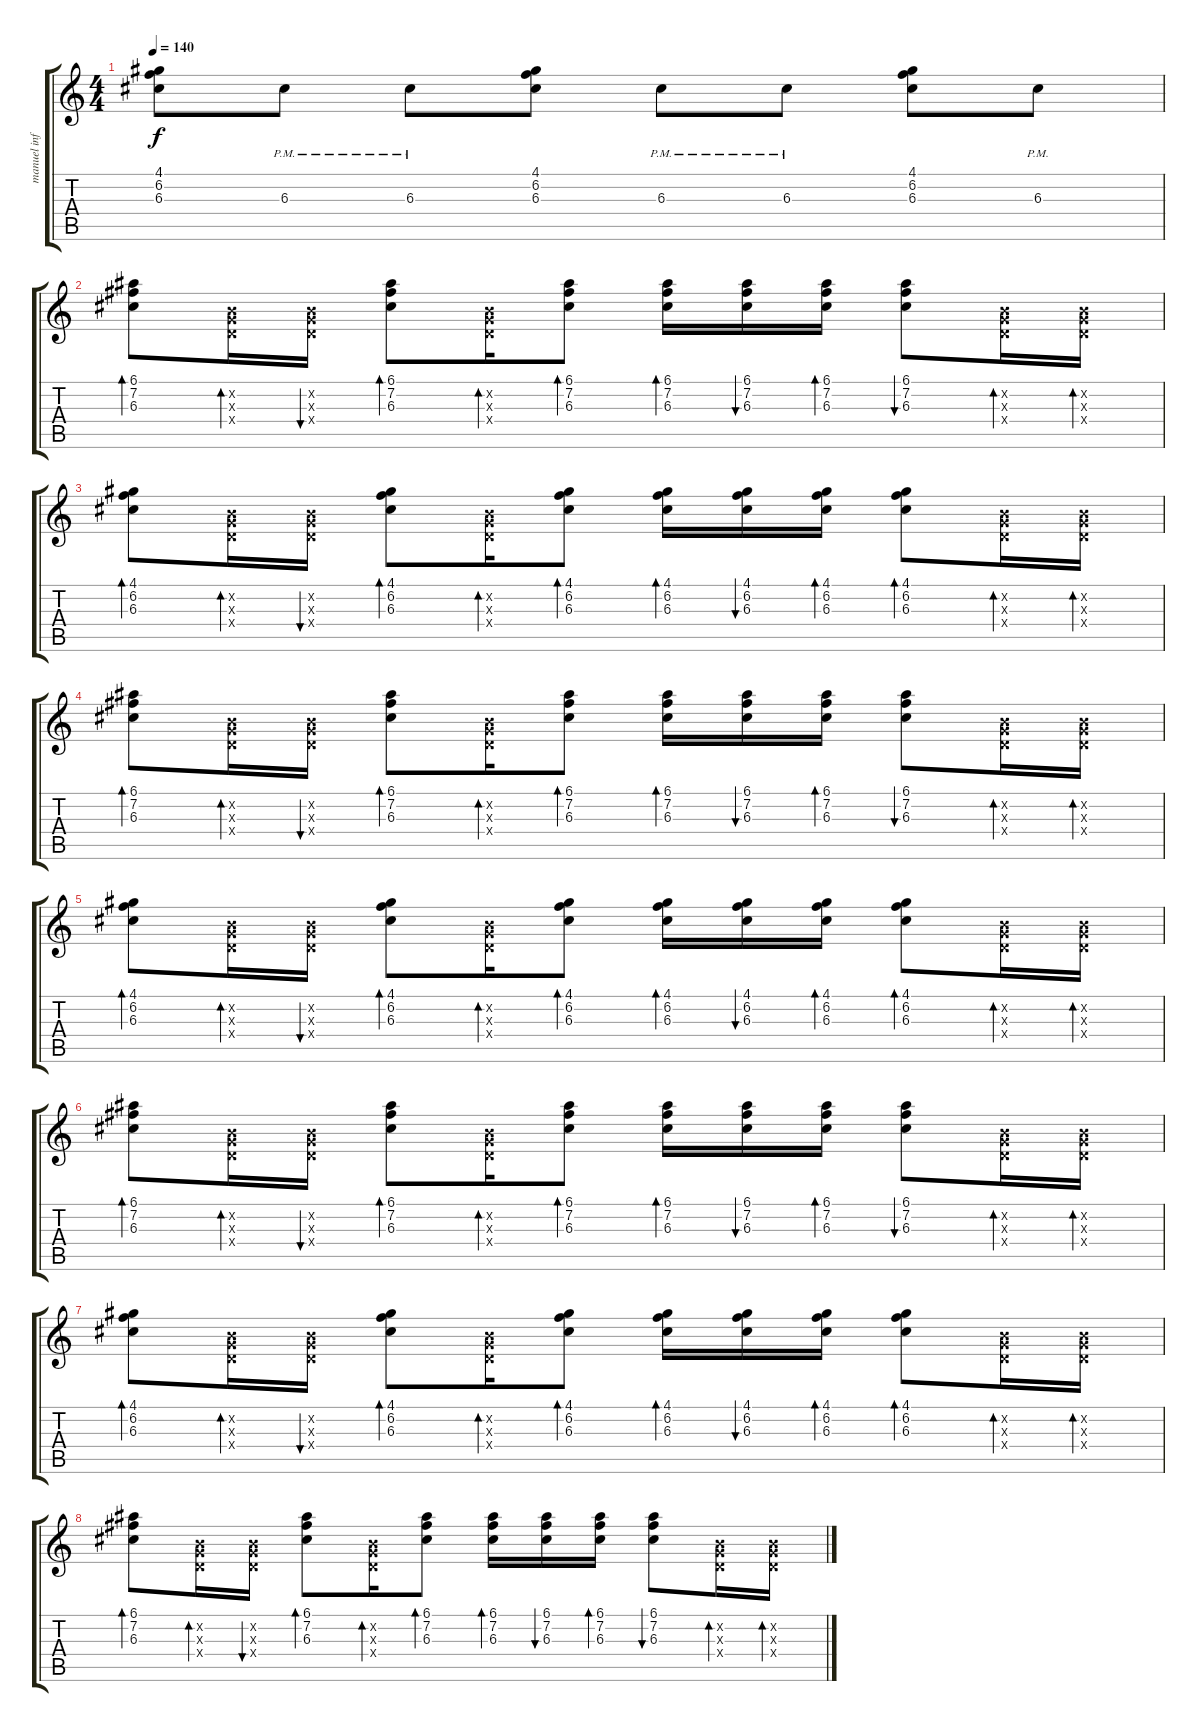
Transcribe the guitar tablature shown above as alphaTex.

\track ("manuel infante" "manuel inf") {instrument overdrivenguitar}
\staff {score tabs}
\tuning (E4 B3 G3 D3 A2 E2) {hide}
\ts (4 4)
\tempo 140
\clef g2
\ks c
(4.1 6.2 6.3).8{dy f} 6.3{pm}.8 6.3{pm}.8 (4.1 6.2 6.3).8 6.3{pm}.8 6.3{pm}.8 (4.1 6.2 6.3).8 6.3{pm}.8 |
(6.1 7.2 6.3).8{bd 60} (0.2{x} 0.3{x} 0.4{x}).16{bd 60} (0.2{x} 0.3{x} 0.4{x}).16{bu 60} (6.1 7.2 6.3).8{bd 60} (0.2{x} 0.3{x} 0.4{x}).16{bd 60} (6.1 7.2 6.3).8{bd 60} (6.1 7.2 6.3).16{bd 60} (6.1 7.2 6.3).16{bu 60} (6.1 7.2 6.3).16{bd 60} (6.1 7.2 6.3).8{bu 60} (0.2{x} 0.3{x} 0.4{x}).16{bd 60} (0.2{x} 0.3{x} 0.4{x}).16{bd 60} |
(4.1 6.2 6.3).8{bd 60} (0.2{x} 0.3{x} 0.4{x}).16{bd 60} (0.2{x} 0.3{x} 0.4{x}).16{bu 60} (4.1 6.2 6.3).8{bd 60} (0.2{x} 0.3{x} 0.4{x}).16{bd 60} (4.1 6.2 6.3).8{bd 60} (4.1 6.2 6.3).16{bd 60} (4.1 6.2 6.3).16{bu 60} (4.1 6.2 6.3).16{bd 60} (4.1 6.2 6.3).8{bd 60} (0.2{x} 0.3{x} 0.4{x}).16{bd 60} (0.2{x} 0.3{x} 0.4{x}).16{bd 60} |
(6.1 7.2 6.3).8{bd 60} (0.2{x} 0.3{x} 0.4{x}).16{bd 60} (0.2{x} 0.3{x} 0.4{x}).16{bu 60} (6.1 7.2 6.3).8{bd 60} (0.2{x} 0.3{x} 0.4{x}).16{bd 60} (6.1 7.2 6.3).8{bd 60} (6.1 7.2 6.3).16{bd 60} (6.1 7.2 6.3).16{bu 60} (6.1 7.2 6.3).16{bd 60} (6.1 7.2 6.3).8{bu 60} (0.2{x} 0.3{x} 0.4{x}).16{bd 60} (0.2{x} 0.3{x} 0.4{x}).16{bd 60} |
(4.1 6.2 6.3).8{bd 60} (0.2{x} 0.3{x} 0.4{x}).16{bd 60} (0.2{x} 0.3{x} 0.4{x}).16{bu 60} (4.1 6.2 6.3).8{bd 60} (0.2{x} 0.3{x} 0.4{x}).16{bd 60} (4.1 6.2 6.3).8{bd 60} (4.1 6.2 6.3).16{bd 60} (4.1 6.2 6.3).16{bu 60} (4.1 6.2 6.3).16{bd 60} (4.1 6.2 6.3).8{bd 60} (0.2{x} 0.3{x} 0.4{x}).16{bd 60} (0.2{x} 0.3{x} 0.4{x}).16{bd 60} |
(6.1 7.2 6.3).8{bd 60} (0.2{x} 0.3{x} 0.4{x}).16{bd 60} (0.2{x} 0.3{x} 0.4{x}).16{bu 60} (6.1 7.2 6.3).8{bd 60} (0.2{x} 0.3{x} 0.4{x}).16{bd 60} (6.1 7.2 6.3).8{bd 60} (6.1 7.2 6.3).16{bd 60} (6.1 7.2 6.3).16{bu 60} (6.1 7.2 6.3).16{bd 60} (6.1 7.2 6.3).8{bu 60} (0.2{x} 0.3{x} 0.4{x}).16{bd 60} (0.2{x} 0.3{x} 0.4{x}).16{bd 60} |
(4.1 6.2 6.3).8{bd 60} (0.2{x} 0.3{x} 0.4{x}).16{bd 60} (0.2{x} 0.3{x} 0.4{x}).16{bu 60} (4.1 6.2 6.3).8{bd 60} (0.2{x} 0.3{x} 0.4{x}).16{bd 60} (4.1 6.2 6.3).8{bd 60} (4.1 6.2 6.3).16{bd 60} (4.1 6.2 6.3).16{bu 60} (4.1 6.2 6.3).16{bd 60} (4.1 6.2 6.3).8{bd 60} (0.2{x} 0.3{x} 0.4{x}).16{bd 60} (0.2{x} 0.3{x} 0.4{x}).16{bd 60} |
(6.1 7.2 6.3).8{bd 60} (0.2{x} 0.3{x} 0.4{x}).16{bd 60} (0.2{x} 0.3{x} 0.4{x}).16{bu 60} (6.1 7.2 6.3).8{bd 60} (0.2{x} 0.3{x} 0.4{x}).16{bd 60} (6.1 7.2 6.3).8{bd 60} (6.1 7.2 6.3).16{bd 60} (6.1 7.2 6.3).16{bu 60} (6.1 7.2 6.3).16{bd 60} (6.1 7.2 6.3).8{bu 60} (0.2{x} 0.3{x} 0.4{x}).16{bd 60} (0.2{x} 0.3{x} 0.4{x}).16{bd 60}
